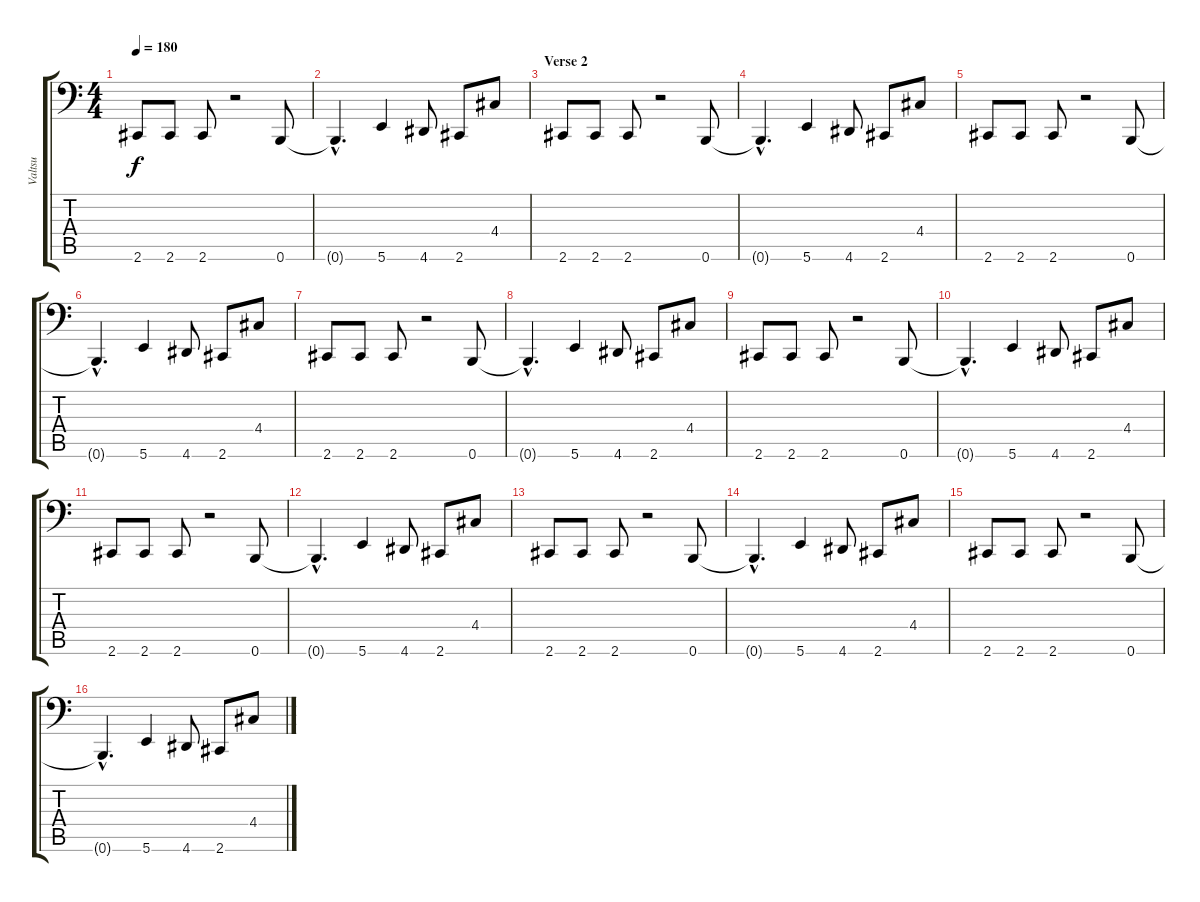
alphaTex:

\track ("Valtsu" "Valtsu") {instrument electricbasspick}
\staff {score tabs}
\tuning (C3 G2 D2 A1 E1 B0) {hide}
\ts (4 4)
\tempo 180
\clef f4
\ks c
2.6.8{dy f} 2.6.8 2.6.8 r.2 0.6.8 |
0.6{hac t}.4{d} 5.6.4 4.6.8 2.6.8 4.4.8 |
\section ("" "Verse 2")
2.6.8 2.6.8 2.6.8 r.2 0.6.8 |
0.6{hac t}.4{d} 5.6.4 4.6.8 2.6.8 4.4.8 |
2.6.8 2.6.8 2.6.8 r.2 0.6.8 |
0.6{hac t}.4{d} 5.6.4 4.6.8 2.6.8 4.4.8 |
2.6.8 2.6.8 2.6.8 r.2 0.6.8 |
0.6{hac t}.4{d} 5.6.4 4.6.8 2.6.8 4.4.8 |
2.6.8 2.6.8 2.6.8 r.2 0.6.8 |
0.6{hac t}.4{d} 5.6.4 4.6.8 2.6.8 4.4.8 |
2.6.8 2.6.8 2.6.8 r.2 0.6.8 |
0.6{hac t}.4{d} 5.6.4 4.6.8 2.6.8 4.4.8 |
2.6.8 2.6.8 2.6.8 r.2 0.6.8 |
0.6{hac t}.4{d} 5.6.4 4.6.8 2.6.8 4.4.8 |
2.6.8 2.6.8 2.6.8 r.2 0.6.8 |
0.6{hac t}.4{d} 5.6.4 4.6.8 2.6.8 4.4.8
